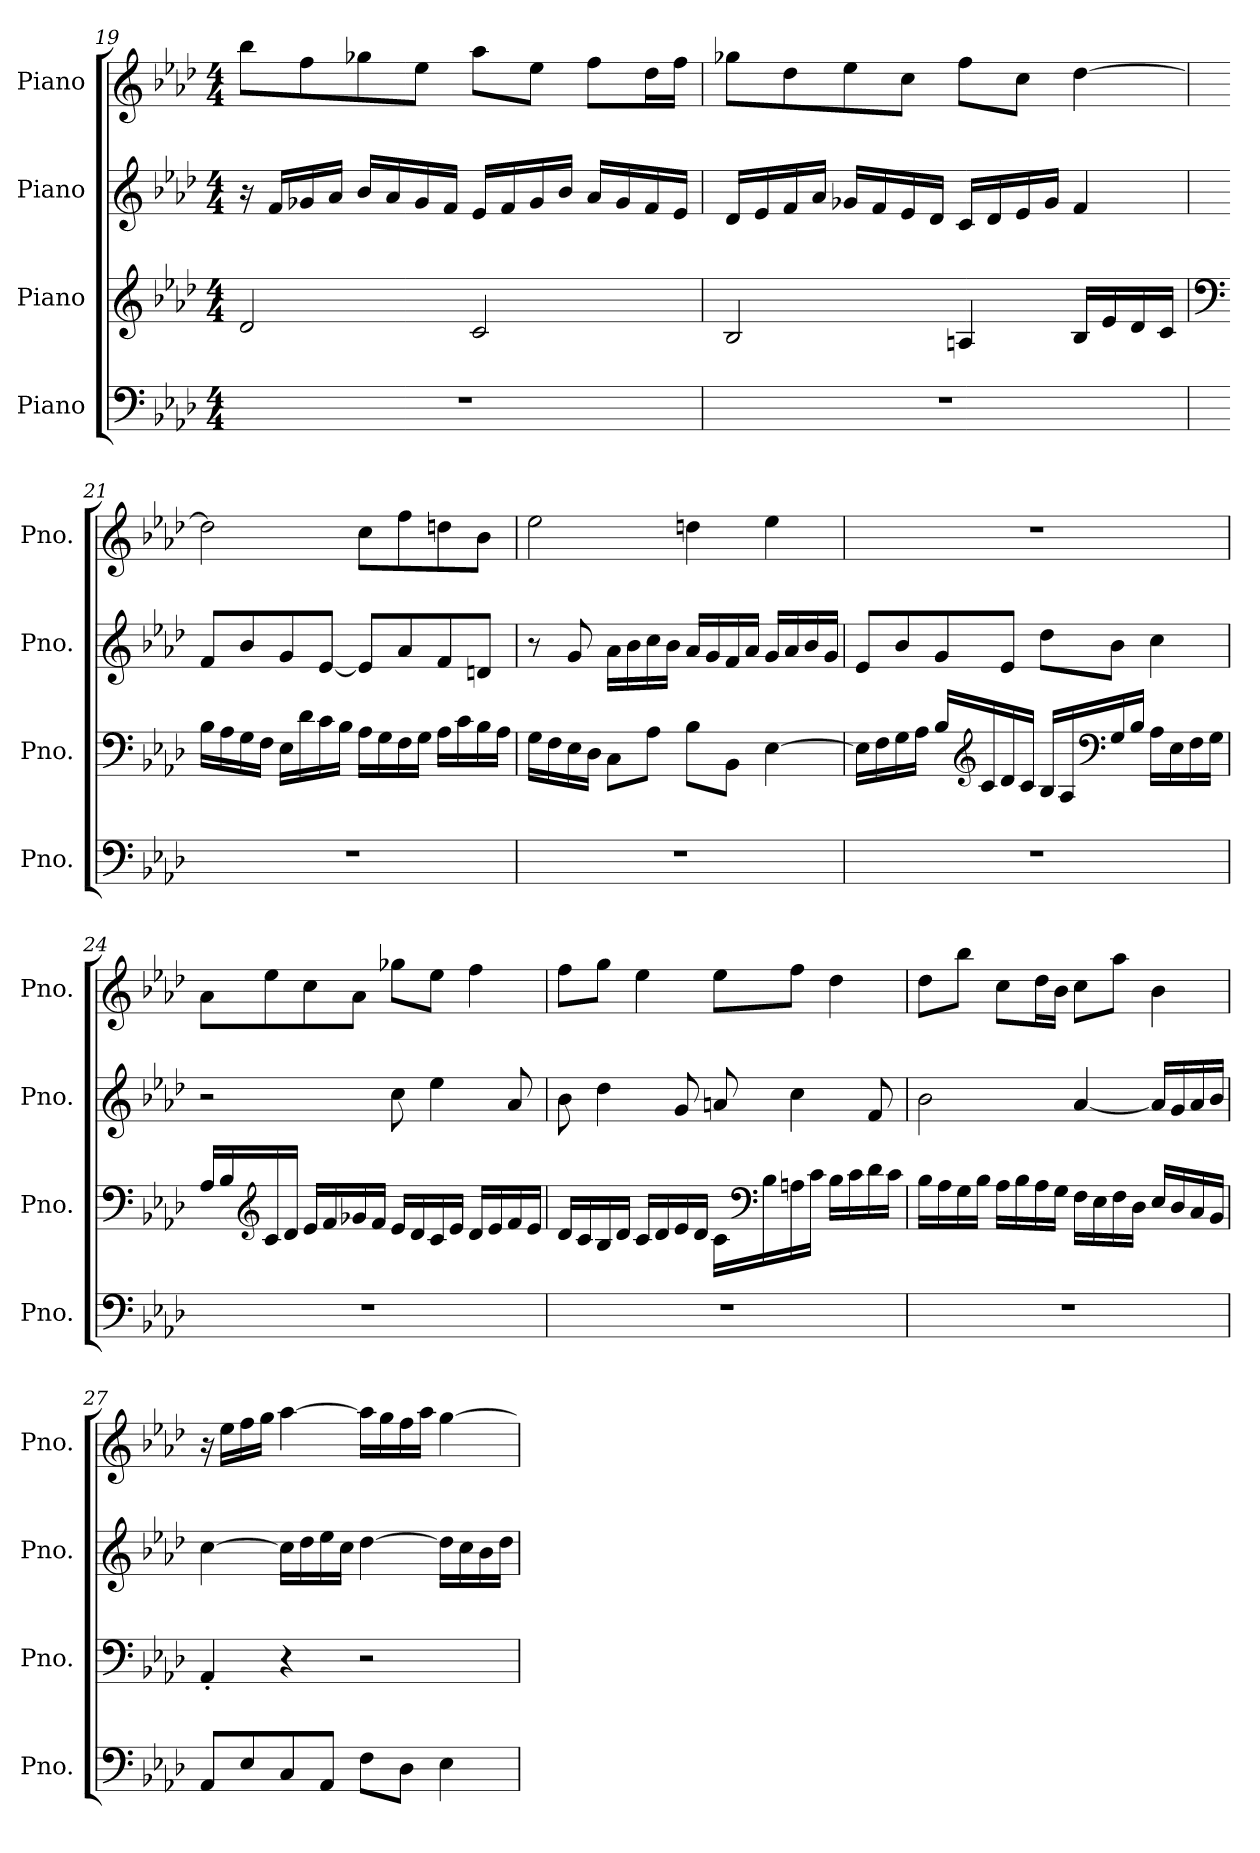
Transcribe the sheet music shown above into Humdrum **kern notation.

**kern	**kern	**kern	**kern
*part4	*part3	*part2	*part1
*staff4	*staff3	*staff2	*staff1
*I"Piano	*I"Piano	*I"Piano	*I"Piano
*I'Pno.	*I'Pno.	*I'Pno.	*I'Pno.
*clefF4	*clefG2	*clefG2	*clefG2
*k[b-e-a-d-]	*k[b-e-a-d-]	*k[b-e-a-d-]	*k[b-e-a-d-]
*M4/4	*M4/4	*M4/4	*M4/4
=19	=19	=19	=19
1r	2d-i/	16r	8bb-j\L
.	.	16fZ/LL	.
.	.	16g-XZ/	8ffj\
.	.	16a-Z/JJ	.
.	.	16b-Z/LL	8gg-Xj\
.	.	16a-Z/	.
.	.	16g-Z/	8ee-j\J
.	.	16fZ/JJ	.
.	2ci/	16e-Z/LL	8aa-j\L
.	.	16fZ/	.
.	.	16g-Z/	8ee-j\J
.	.	16b-Z/JJ	.
.	.	16a-Z/LL	8ffj\L
.	.	16g-Z/	.
.	.	16fZ/	16dd-j\L
.	.	16e-Z/JJ	16ffj\JJ
!!LO:PB:g=z
=20	=20	=20	=20
1r	2B-i/	16d-Z/LL	8gg-Xj\L
.	.	16e-Z/	.
.	.	16fZ/	8dd-j\
.	.	16a-Z/JJ	.
.	.	16g-XZ/LL	8ee-j\
.	.	16fZ/	.
.	.	16e-Z/	8ccj\J
.	.	16d-Z/JJ	.
.	4Ani/	16cZ/LL	8ffj\L
.	.	16d-Z/	.
.	.	16e-Z/	8ccj\J
.	.	16g-Z/JJ	.
.	16B-i/LL	4fZ/	[4dd-j\
.	16e-i/	.	.
.	16d-i/	.	.
.	16ci/JJ	.	.
=21	=21	=21	=21
*	*clefF4	*	*
1r	16B-i\LL	8fZ/L	2dd-j\]
.	16A-i\	.	.
.	16Gi\	8b-Z/	.
.	16Fi\JJ	.	.
.	16E-i\LL	8gZ/	.
.	16d-i\	.	.
.	16ci\	[8e-Z/J	.
.	16B-i\JJ	.	.
.	16A-i\LL	8e-Z/L]	8ccj\L
.	16Gi\	.	.
.	16Fi\	8a-Z/	8ffj\
.	16Gi\JJ	.	.
.	16A-i\LL	8fZ/	8ddnj\
.	16ci\	.	.
.	16B-i\	8dnZ/J	8b-j\J
.	16A-i\JJ	.	.
!!LO:LB:g=z
=22	=22	=22	=22
1r	16Gi\LL	8r	2ee-j\
.	16Fi\	.	.
.	16E-i\	8gZ/	.
.	16D-i\JJ	.	.
.	8Ci\L	16a-Z\LL	.
.	.	16b-Z\	.
.	8A-i\J	16ccZ\	.
.	.	16b-Z\JJ	.
.	8B-i\L	16a-Z/LL	4ddnj\
.	.	16gZ/	.
.	8BB-i\J	16fZ/	.
.	.	16a-Z/JJ	.
.	[4E-i\	16gZ/LL	4ee-j\
.	.	16a-Z/	.
.	.	16b-Z/	.
.	.	16gZ/JJ	.
=23	=23	=23	=23
1r	16E-i\LL]	8e-Z/L	1r
.	16Fi\	.	.
.	16Gi\	8b-Z/	.
.	16A-i\JJ	.	.
.	16B-i/LL	8gZ/	.
*	*clefG2	*	*
.	16ci/	.	.
.	16d-i/	8e-Z/J	.
.	16ci/JJ	.	.
.	16B-i/LL	8dd-Z\L	.
.	16A-i/	.	.
*	*clefF4	*	*
.	16Gi/	8b-Z\J	.
.	16B-i/JJ	.	.
.	16A-i\LL	4ccZ\	.
.	16E-i\	.	.
.	16Fi\	.	.
.	16Gi\JJ	.	.
!!LO:LB:g=z
=24	=24	=24	=24
1r	16A-i/LL	2r	8a-j\L
.	16B-i/	.	.
*	*clefG2	*	*
.	16ci/	.	8ee-j\
.	16d-i/JJ	.	.
.	16e-i/LL	.	8ccj\
.	16fi/	.	.
.	16g-Xi/	.	8a-j\J
.	16fi/JJ	.	.
.	16e-i/LL	8ccZ\	8gg-Xj\L
.	16d-i/	.	.
.	16ci/	4ee-Z\	8ee-j\J
.	16e-i/JJ	.	.
.	16d-i/LL	.	4ffj\
.	16e-i/	.	.
.	16fi/	8a-Z/	.
.	16e-i/JJ	.	.
=25	=25	=25	=25
1r	16d-i/LL	8b-Z\	8ffj\L
.	16ci/	.	.
.	16B-i/	4dd-Z\	8ggj\J
.	16d-i/JJ	.	.
.	16ci/LL	.	4ee-j\
.	16d-i/	.	.
.	16e-i/	8gZ/	.
.	16d-i/JJ	.	.
.	16ci\LL	8anZ/	8ee-j\L
*	*clefF4	*	*
.	16B-i\	.	.
.	16Ani\	4ccZ\	8ffj\J
.	16ci\JJ	.	.
.	16B-i\LL	.	4dd-j\
.	16ci\	.	.
.	16d-i\	8fZ/	.
.	16ci\JJ	.	.
!!LO:PB:g=z
=26	=26	=26	=26
1r	16B-i\LL	2b-Z\	8dd-j\L
.	16A-i\	.	.
.	16Gi\	.	8bb-j\J
.	16B-i\JJ	.	.
.	16A-i\LL	.	8ccj\L
.	16B-i\	.	.
.	16A-i\	.	16dd-j\L
.	16Gi\JJ	.	16b-j\JJ
.	16Fi\LL	[4a-Z/	8ccj\L
.	16E-i\	.	.
.	16Fi\	.	8aa-j\J
.	16D-i\JJ	.	.
.	16E-i/LL	16a-Z/LL]	4b-j\
.	16D-i/	16gZ/	.
.	16Ci/	16a-Z/	.
.	16BB-i/JJ	16b-Z/JJ	.
=27	=27	=27	=27
8AA-V/L	4AA-'i/	[4ccZ\	16r
.	.	.	16ee-j\LL
8E-V/	.	.	16ffj\
.	.	.	16ggj\JJ
8CV/	4r	16ccZ\LL]	[4aa-j\
.	.	16dd-Z\	.
8AA-V/J	.	16ee-Z\	.
.	.	16ccZ\JJ	.
8FV\L	2r	[4dd-Z\	16aa-j\LL]
.	.	.	16ggj\
8D-V\J	.	.	16ffj\
.	.	.	16aa-j\JJ
4E-V\	.	16dd-Z\LL]	[4ggj\
.	.	16ccZ\	.
.	.	16b-Z\	.
.	.	16dd-Z\JJ	.
=	=	=	=
*-	*-	*-	*-
